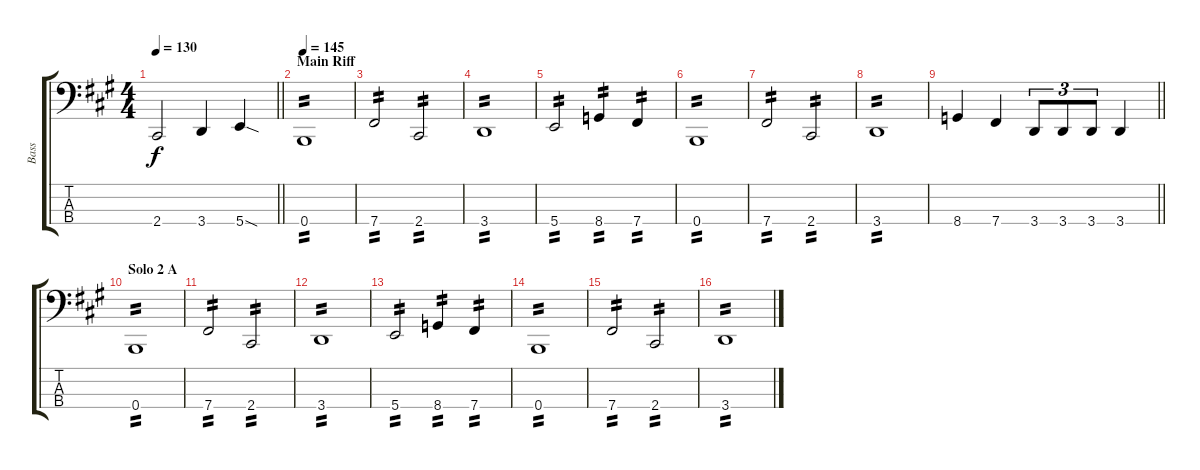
\track ("Bass" "Bass") {instrument electricbasspick}
\staff {score tabs}
\tuning (E2 B1 Gb1 B0) {hide}
\ts (4 4)
\tempo 130
\clef f4
\barLineRight lightlight
\ks a
2.4.2{dy f} 3.4.4 5.4{sod}.4 |
\section ("" "Main Riff")
\tempo 145
0.4.1{tp 2} |
7.4.2{tp 2} 2.4.2{tp 2} |
3.4.1{tp 2} |
5.4.2{tp 2} 8.4.4{tp 2} 7.4.4{tp 2} |
0.4.1{tp 2} |
7.4.2{tp 2} 2.4.2{tp 2} |
3.4.1{tp 2} |
\barLineRight lightlight
8.4.4 7.4.4 3.4.8{tu (3 2)} 3.4.8{tu (3 2)} 3.4.8{tu (3 2)} 3.4.4 |
\section ("" "Solo 2 A")
0.4.1{tp 2} |
7.4.2{tp 2} 2.4.2{tp 2} |
3.4.1{tp 2} |
5.4.2{tp 2} 8.4.4{tp 2} 7.4.4{tp 2} |
0.4.1{tp 2} |
7.4.2{tp 2} 2.4.2{tp 2} |
3.4.1{tp 2}
